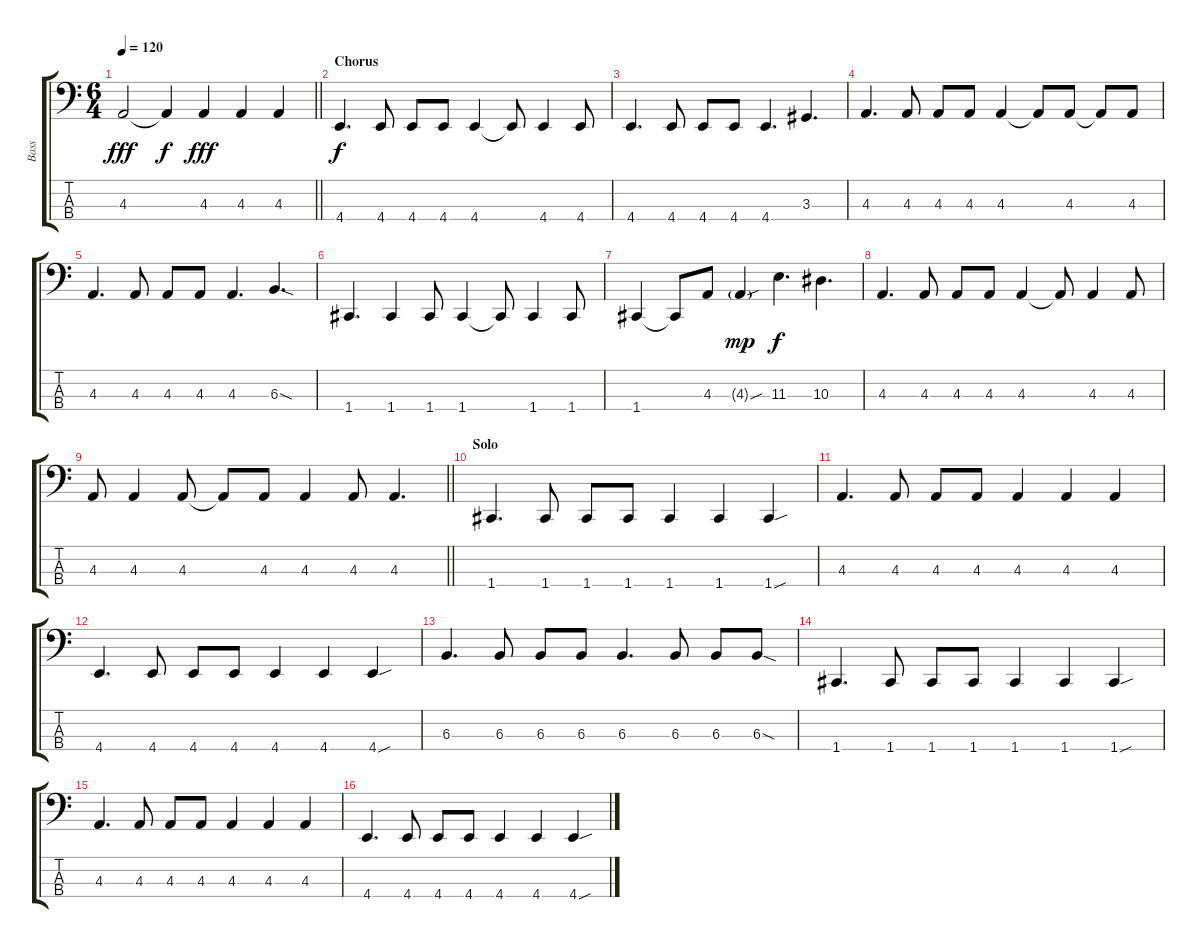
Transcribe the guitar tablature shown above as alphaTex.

\track ("Bass" "Bass") {instrument electricbassfinger}
\staff {score tabs}
\tuning (Eb2 Bb1 F1 C1) {hide}
\ts (6 4)
\tempo 120
\clef f4
\barLineRight lightlight
\ks c
4.3.2{dy fff} 4.3{t}.4{dy f} 4.3.4{dy fff} 4.3.4 4.3.4 |
\section ("" "Chorus")
4.4.4{d dy f} 4.4.8 4.4.8 4.4.8 4.4.4 4.4{t}.8 4.4.4 4.4.8 |
4.4.4{d} 4.4.8 4.4.8 4.4.8 4.4.4{d} 3.3.4{d} |
4.3.4{d} 4.3.8 4.3.8 4.3.8 4.3.4 4.3{t}.8 4.3.8 4.3{t}.8 4.3.8 |
4.3.4{d} 4.3.8 4.3.8 4.3.8 4.3.4{d} 6.3{sod}.4{d} |
1.4.4{d} 1.4.4 1.4.8 1.4.4 1.4{t}.8 1.4.4 1.4.8 |
1.4.4 1.4{t}.8 4.3.8 4.3{sou g}.4{dy mp} 11.3.4{d dy f} 10.3.4{d} |
4.3.4{d} 4.3.8 4.3.8 4.3.8 4.3.4 4.3{t}.8 4.3.4 4.3.8 |
\barLineRight lightlight
4.3.8 4.3.4 4.3.8 4.3{t}.8 4.3.8 4.3.4 4.3.8 4.3.4{d} |
\section ("" "Solo")
1.4.4{d} 1.4.8 1.4.8 1.4.8 1.4.4 1.4.4 1.4{sou}.4 |
4.3.4{d} 4.3.8 4.3.8 4.3.8 4.3.4 4.3.4 4.3.4 |
4.4.4{d} 4.4.8 4.4.8 4.4.8 4.4.4 4.4.4 4.4{sou}.4 |
6.3.4{d} 6.3.8 6.3.8 6.3.8 6.3.4{d} 6.3.8 6.3.8 6.3{sod}.8 |
1.4.4{d} 1.4.8 1.4.8 1.4.8 1.4.4 1.4.4 1.4{sou}.4 |
4.3.4{d} 4.3.8 4.3.8 4.3.8 4.3.4 4.3.4 4.3.4 |
4.4.4{d} 4.4.8 4.4.8 4.4.8 4.4.4 4.4.4 4.4{sou}.4
